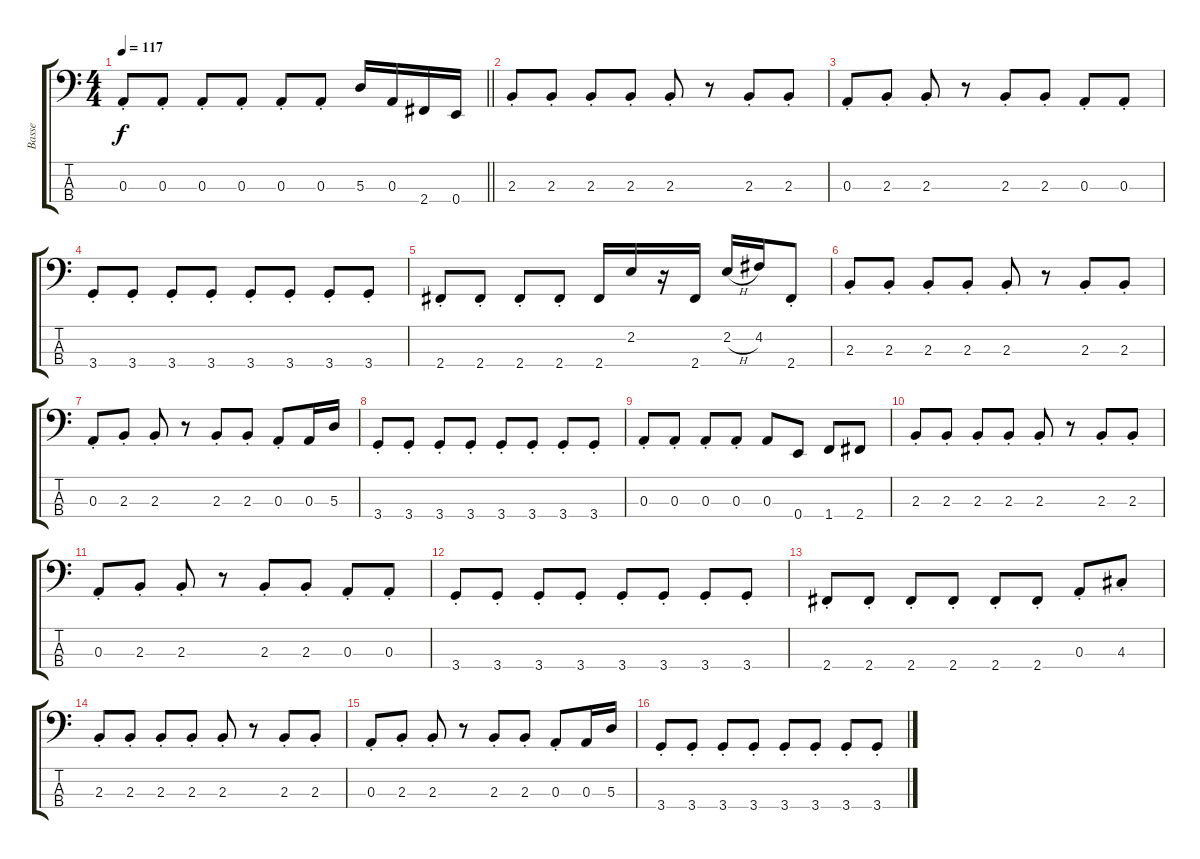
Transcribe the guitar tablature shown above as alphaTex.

\track ("Basse" "Basse") {instrument electricbassfinger}
\staff {score tabs}
\tuning (G2 D2 A1 E1) {hide}
\ts (4 4)
\tempo 117
\clef f4
\barLineRight lightlight
\ks c
0.3{st}.8{dy f} 0.3{st}.8 0.3{st}.8 0.3{st}.8 0.3{st}.8 0.3{st}.8 5.3.16 0.3.16 2.4.16 0.4.16 |
2.3{st}.8 2.3{st}.8 2.3{st}.8 2.3{st}.8 2.3{st}.8 r.8 2.3{st}.8 2.3{st}.8 |
0.3{st}.8 2.3{st}.8 2.3{st}.8 r.8 2.3{st}.8 2.3{st}.8 0.3{st}.8 0.3{st}.8 |
3.4{st}.8 3.4{st}.8 3.4{st}.8 3.4{st}.8 3.4{st}.8 3.4{st}.8 3.4{st}.8 3.4{st}.8 |
2.4{st}.8 2.4{st}.8 2.4{st}.8 2.4{st}.8 2.4.16 2.2.16 r.16 2.4.16 2.2{h}.16 4.2.16 2.4{st}.8 |
2.3{st}.8 2.3{st}.8 2.3{st}.8 2.3{st}.8 2.3{st}.8 r.8 2.3{st}.8 2.3{st}.8 |
0.3{st}.8 2.3{st}.8 2.3{st}.8 r.8 2.3{st}.8 2.3{st}.8 0.3{st}.8 0.3.16 5.3.16 |
3.4{st}.8 3.4{st}.8 3.4{st}.8 3.4{st}.8 3.4{st}.8 3.4{st}.8 3.4{st}.8 3.4{st}.8 |
0.3{st}.8 0.3{st}.8 0.3{st}.8 0.3{st}.8 0.3.8 0.4.8 1.4.8 2.4.8 |
2.3{st}.8 2.3{st}.8 2.3{st}.8 2.3{st}.8 2.3{st}.8 r.8 2.3{st}.8 2.3{st}.8 |
0.3{st}.8 2.3{st}.8 2.3{st}.8 r.8 2.3{st}.8 2.3{st}.8 0.3{st}.8 0.3{st}.8 |
3.4{st}.8 3.4{st}.8 3.4{st}.8 3.4{st}.8 3.4{st}.8 3.4{st}.8 3.4{st}.8 3.4{st}.8 |
2.4{st}.8 2.4{st}.8 2.4{st}.8 2.4{st}.8 2.4{st}.8 2.4{st}.8 0.3{st}.8 4.3{st}.8 |
2.3{st}.8 2.3{st}.8 2.3{st}.8 2.3{st}.8 2.3{st}.8 r.8 2.3{st}.8 2.3{st}.8 |
0.3{st}.8 2.3{st}.8 2.3{st}.8 r.8 2.3{st}.8 2.3{st}.8 0.3{st}.8 0.3.16 5.3.16 |
3.4{st}.8 3.4{st}.8 3.4{st}.8 3.4{st}.8 3.4{st}.8 3.4{st}.8 3.4{st}.8 3.4{st}.8
